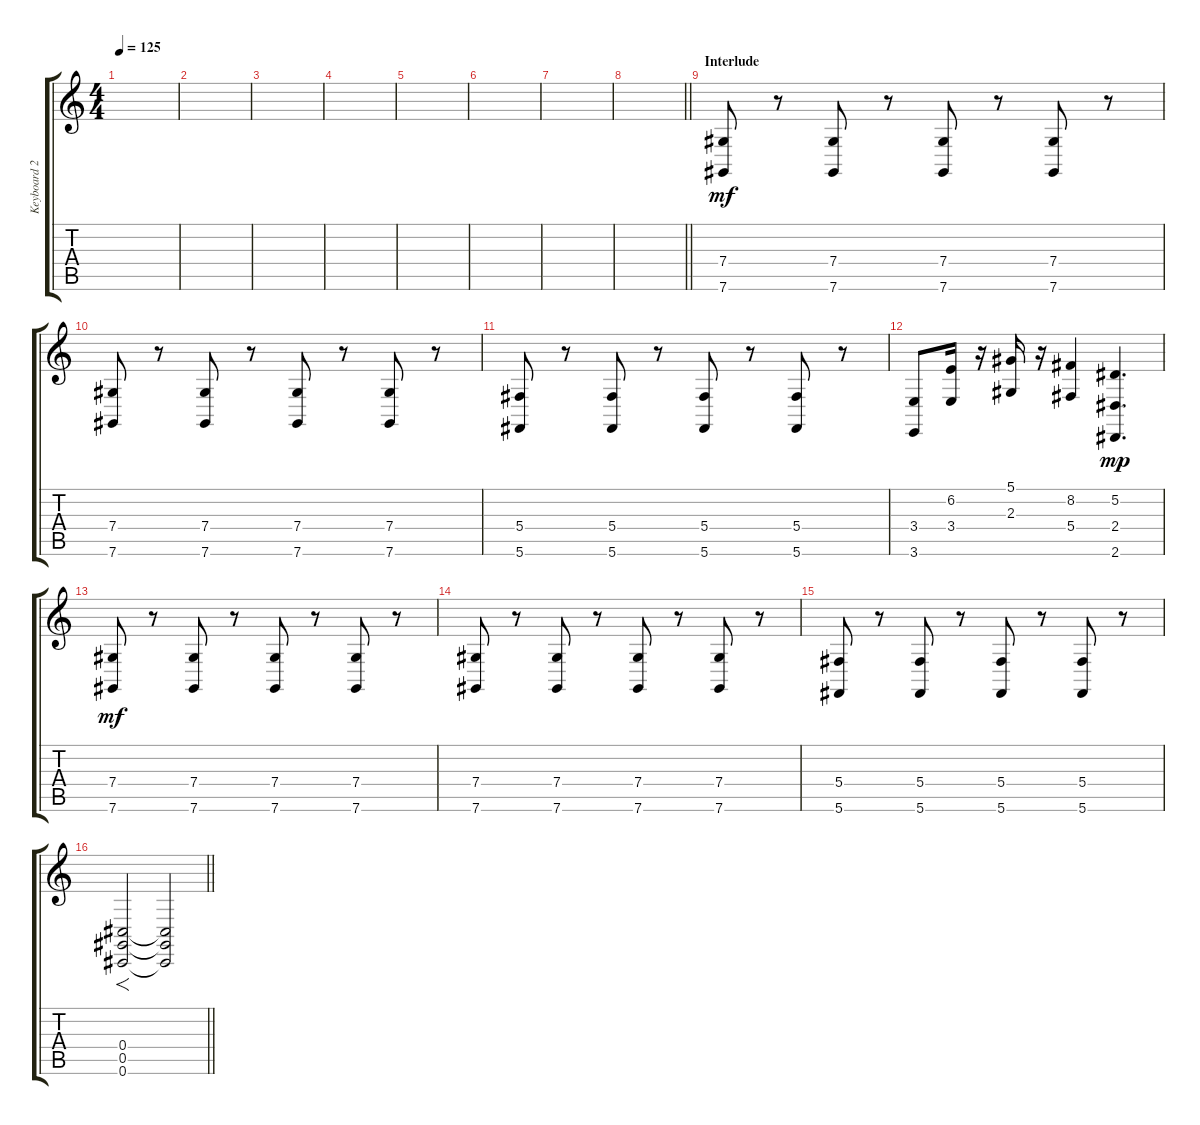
\track ("Keyboard 2" "Keyboard 2") {instrument stringensemble1}
\staff {score tabs}
\tuning (Eb4 Bb3 Gb3 Db3 Ab2 Db2) {hide}
\ts (4 4)
\tempo 125
\clef g2
\ks c
|
|
|
|
|
|
|
\barLineRight lightlight
|
\section ("" "Interlude")
(7.4 7.6).8{dy mf} r.8 (7.4 7.6).8 r.8 (7.4 7.6).8 r.8 (7.4 7.6).8 r.8 |
(7.4 7.6).8 r.8 (7.4 7.6).8 r.8 (7.4 7.6).8 r.8 (7.4 7.6).8 r.8 |
(5.4 5.6).8 r.8 (5.4 5.6).8 r.8 (5.4 5.6).8 r.8 (5.4 5.6).8 r.8 |
(3.4 3.6).8 (6.2 3.4).16 r.16 (5.1 2.3).16 r.16 (8.2 5.4).4 (5.2 2.4 2.6).4{d dy mp} |
(7.4 7.6).8{dy mf} r.8 (7.4 7.6).8 r.8 (7.4 7.6).8 r.8 (7.4 7.6).8 r.8 |
(7.4 7.6).8 r.8 (7.4 7.6).8 r.8 (7.4 7.6).8 r.8 (7.4 7.6).8 r.8 |
(5.4 5.6).8 r.8 (5.4 5.6).8 r.8 (5.4 5.6).8 r.8 (5.4 5.6).8 r.8 |
\barLineRight lightlight
(0.4 0.5 0.6).2{f} (0.4{t} 0.5{t} 0.6{t}).2
